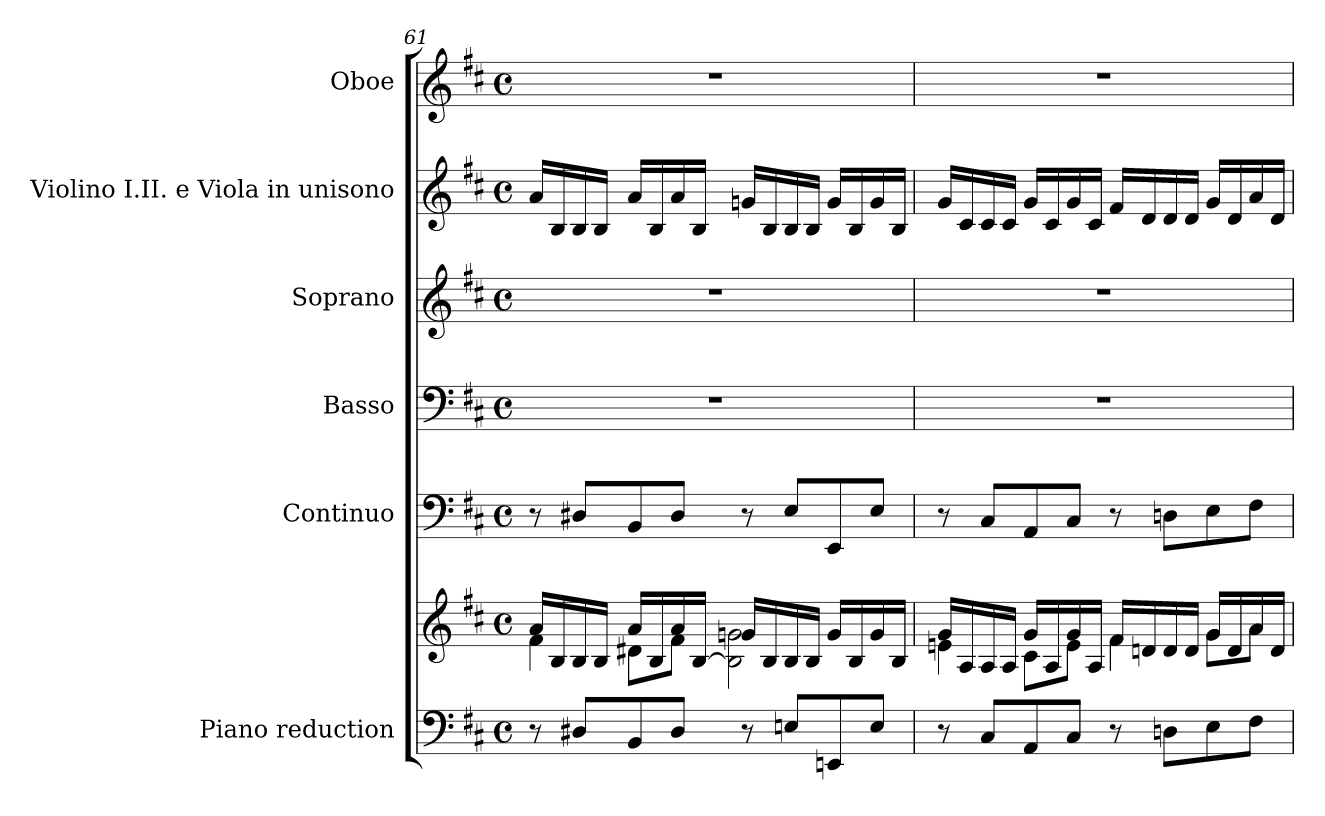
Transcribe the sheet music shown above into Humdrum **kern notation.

**kern	**kern	**kern	**kern	**kern	**kern	**kern
*part6	*part6	*part5	*part4	*part3	*part2	*part1
*staff7	*staff6	*staff5	*staff4	*staff3	*staff2	*staff1
*I"Piano reduction	*	*I"Continuo	*I"Basso	*I"Soprano	*I"Violino I.II. e Viola in unisono	*I"Oboe
*I'Pno	*	*	*	*	*	*I'Ob
!!LO:PB:g=z
*clefF4	*clefG2	*clefF4	*clefF4	*clefG2	*clefG2	*clefG2
*k[f#c#]	*k[f#c#]	*k[f#c#]	*k[f#c#]	*k[f#c#]	*k[f#c#]	*k[f#c#]
*M4/4	*M4/4	*M4/4	*M4/4	*M4/4	*M4/4	*M4/4
*met(c)	*met(c)	*met(c)	*met(c)	*met(c)	*met(c)	*met(c)
=61	=61	=61	=61	=61	=61	=61
*	*^	*	*	*	*	*
8r	16a/LL	4f#\	8r	1r	1r	16a/LL	1r
.	16B/	.	.	.	.	16B/	.
8D#X/L	16B/	.	8D#X/L	.	.	16B/	.
.	16B/JJ	.	.	.	.	16B/JJ	.
8BB/	16a/LL	8d#X\L	8BB/	.	.	16a/LL	.
.	16B/	.	.	.	.	16B/	.
8D#/J	16a/	8f#\J	8D#/J	.	.	16a/	.
.	[<16B/JJ	.	.	.	.	16B/JJ	.
8r	16gn/LL	2B\] 2g\	8r	.	.	16gn/LL	.
.	16B/	.	.	.	.	16B/	.
8En/L	16B/	.	8E/L	.	.	16B/	.
.	16B/JJ	.	.	.	.	16B/JJ	.
8EEn/	16g/LL	.	8EE/	.	.	16g/LL	.
.	16B/	.	.	.	.	16B/	.
8E/J	16g/	.	8E/J	.	.	16g/	.
.	16B/JJ	.	.	.	.	16B/JJ	.
=62	=62	=62	=62	=62	=62	=62	=62
8r	16g/LL	4en\	8r	1r	1r	16g/LL	1r
.	16A/	.	.	.	.	16c#/	.
8C#/L	16A/	.	8C#/L	.	.	16c#/	.
.	16A/JJ	.	.	.	.	16c#/JJ	.
8AA/	16g/LL	8c#\L	8AA/	.	.	16g/LL	.
.	16A/	.	.	.	.	16c#/	.
8C#/J	16g/	8e\J	8C#/J	.	.	16g/	.
.	16A/JJ	.	.	.	.	16c#/JJ	.
8r	16f#/LL	4f#\	8r	.	.	16f#/LL	.
.	16dn/	.	.	.	.	16d/	.
8Dn\L	16d/	.	8Dn\L	.	.	16d/	.
.	16d/JJ	.	.	.	.	16d/JJ	.
8E\	16g/LL	8g\L	8E\	.	.	16g/LL	.
.	16d/	.	.	.	.	16d/	.
8F#\J	16a/	8a\J	8F#\J	.	.	16a/	.
.	16d/JJ	.	.	.	.	16d/JJ	.
*	*v	*v	*	*	*	*	*
=	=	=	=	=	=	=
*-	*-	*-	*-	*-	*-	*-
